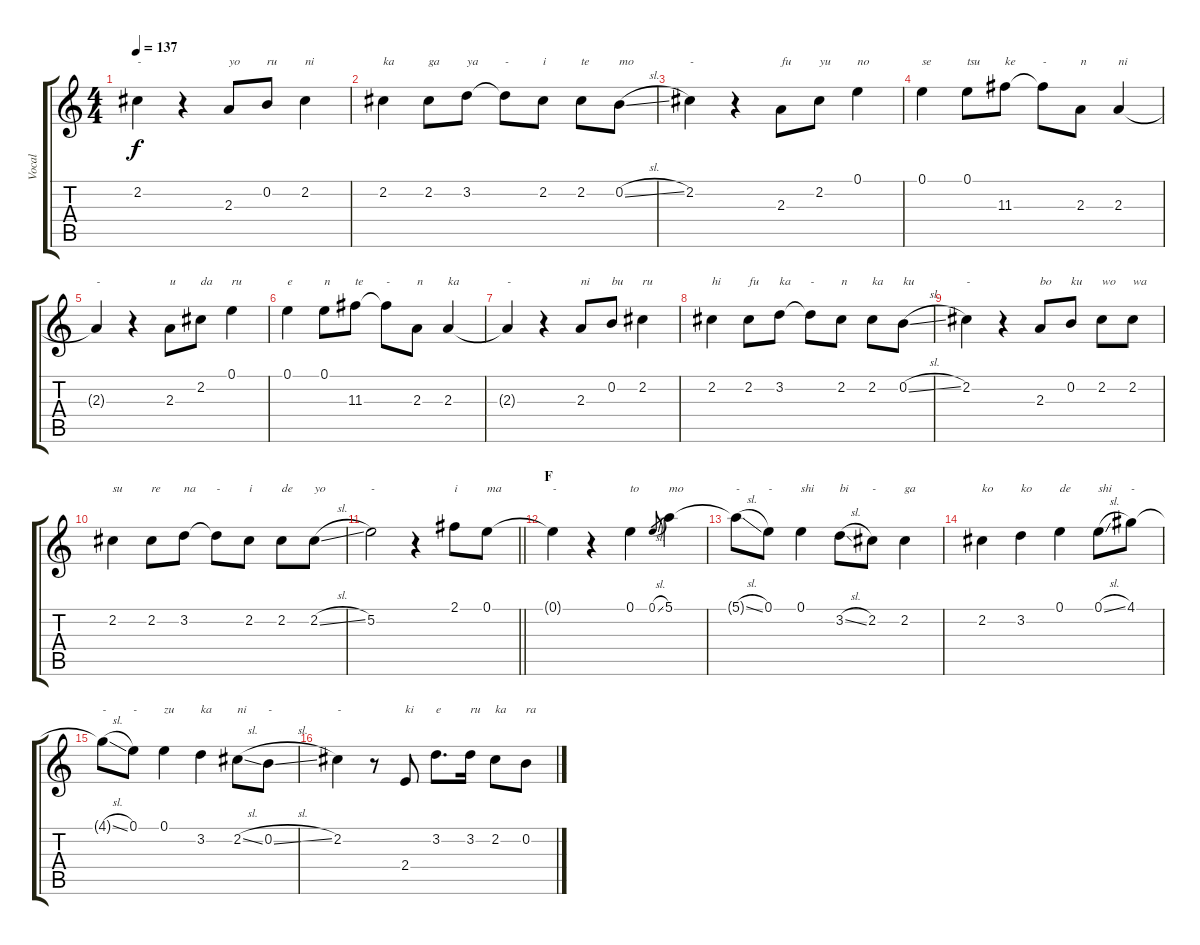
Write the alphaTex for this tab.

\track ("Vocal" "Vocal") {instrument contrabass}
\staff {score tabs}
\tuning (E4 B3 G3 D3 A2 E2) {hide}
\ts (4 4)
\tempo 137
\clef g2
\ks c
2.2.4{txt "-" dy f} r.4 2.3.8{txt "yo"} 0.2.8{txt "ru"} 2.2.4{txt "ni"} |
2.2.4{txt "ka"} 2.2.8{txt "ga"} 3.2.8{txt "ya"} 3.2{t}.8{txt "-"} 2.2.8{txt "i"} 2.2.8{txt "te"} 0.2{sl}.8{txt "mo"} |
2.2.4{txt "-"} r.4 2.3.8{txt "fu"} 2.2.8{txt "yu"} 0.1.4{txt "no"} |
0.1.4{txt "se"} 0.1.8{txt "tsu"} 11.3.8{txt "ke"} 11.3{t}.8{txt "-"} 2.3.8{txt "n"} 2.3.4{txt "ni"} |
2.3{t}.4{txt "-"} r.4 2.3.8{txt "u"} 2.2.8{txt "da"} 0.1.4{txt "ru"} |
0.1.4{txt "e"} 0.1.8{txt "n"} 11.3.8{txt "te"} 11.3{t}.8{txt "-"} 2.3.8{txt "n"} 2.3.4{txt "ka"} |
2.3{t}.4{txt "-"} r.4 2.3.8{txt "ni"} 0.2.8{txt "bu"} 2.2.4{txt "ru"} |
2.2.4{txt "hi"} 2.2.8{txt "fu"} 3.2.8{txt "ka"} 3.2{t}.8{txt "-"} 2.2.8{txt "n"} 2.2.8{txt "ka"} 0.2{sl}.8{txt "ku"} |
2.2.4{txt "-"} r.4 2.3.8{txt "bo"} 0.2.8{txt "ku"} 2.2.8{txt "wo"} 2.2.8{txt "wa"} |
2.2.4{txt "su"} 2.2.8{txt "re"} 3.2.8{txt "na"} 3.2{t}.8{txt "-"} 2.2.8{txt "i"} 2.2.8{txt "de"} 2.2{sl}.8{txt "yo"} |
\barLineRight lightlight
5.2.2{txt "-"} r.4 2.1.8{txt "i"} 0.1.8{txt "ma"} |
\section ("" "F")
0.1{t}.4{txt "-"} r.4 0.1.4{txt "to"} 0.1{sl}.8{gr} 5.1.4{txt "mo"} |
5.1{sl t}.8{txt "-"} 0.1.8{txt "-"} 0.1.4{txt "shi"} 3.2{sl}.8{txt "bi"} 2.2.8{txt "-"} 2.2.4{txt "ga"} |
2.2.4{txt "ko"} 3.2.4{txt "ko"} 0.1.4{txt "de"} 0.1{sl}.8{txt "shi"} 4.1.8{txt "-"} |
4.1{sl t}.8{txt "-"} 0.1.8{txt "-"} 0.1.4{txt "zu"} 3.2.4{txt "ka"} 2.2{sl}.8{txt "ni"} 0.2{sl}.8{txt "-"} |
2.2.4{txt "-"} r.8 2.4.8{txt "ki"} 3.2.8{d txt "e"} 3.2.16{txt "ru"} 2.2.8{txt "ka"} 0.2{sl}.8{txt "ra"}
